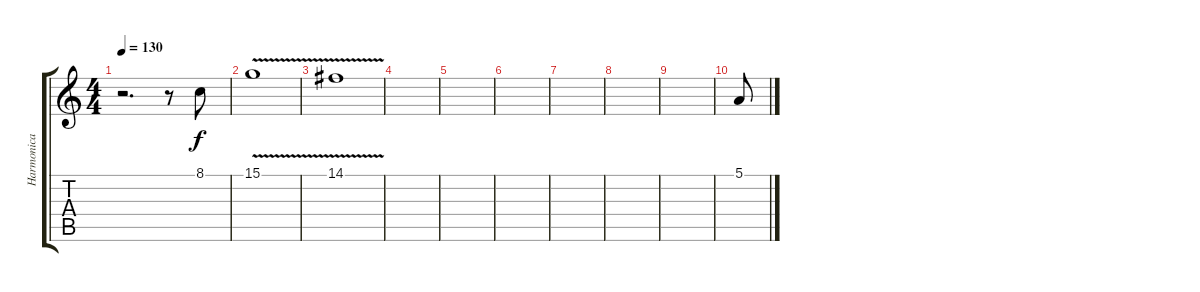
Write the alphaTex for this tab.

\track ("Harmonica" "Harmonica") {instrument harmonica}
\staff {score tabs}
\tuning (E4 B3 G3 D3 A2 E2) {hide}
\ts (4 4)
\tempo 130
\clef g2
\ks c
r.2{d dy f} r.8 8.1.8 |
15.1{v}.1 |
14.1{v}.1 |
|
|
|
|
|
|
5.1.8
